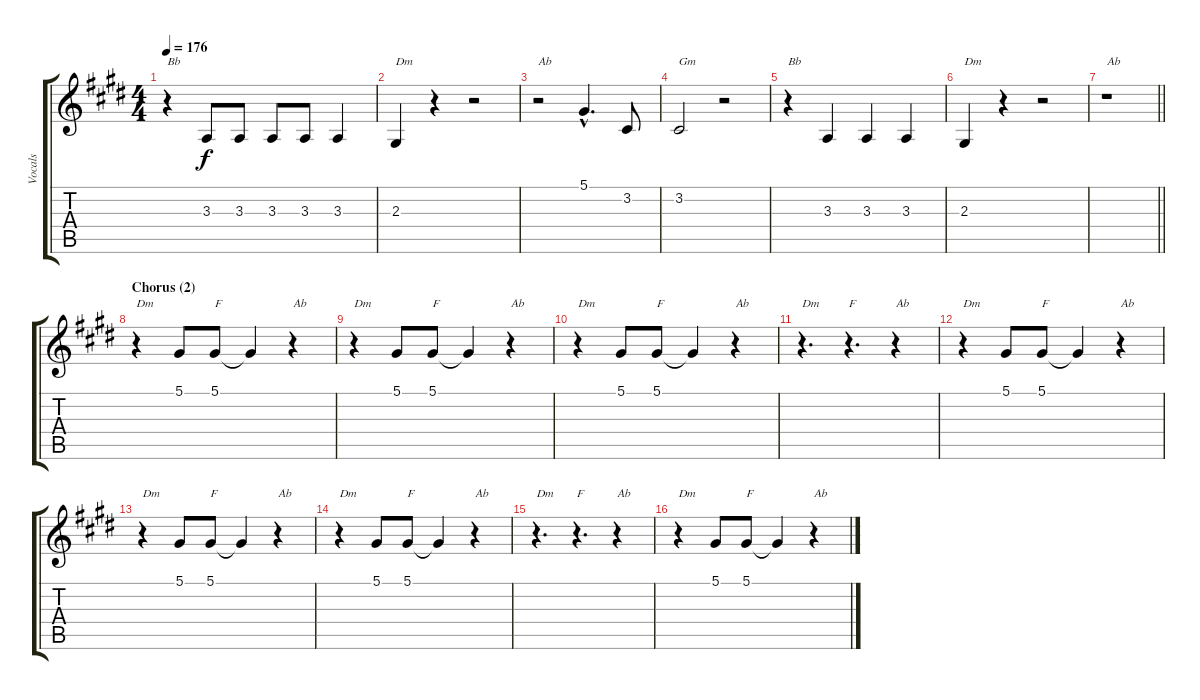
\track ("Vocals" "Vocals") {instrument sopranosax}
\staff {score tabs}
\tuning (Eb4 Bb3 Gb3 Db3 Ab2 Eb2) {hide}
\ts (4 4)
\tempo 176
\clef g2
\ks c#minor
r.4{txt "Bb" dy f} 3.3.8 3.3.8 3.3.8 3.3.8 3.3.4 |
2.3.4{txt "Dm"} r.4 r.2 |
r.2{txt "Ab"} 5.1{hac}.4{d} 3.2.8 |
3.2.2{txt "Gm"} r.2 |
r.4{txt "Bb"} 3.3.4 3.3.4 3.3.4 |
2.3.4{txt "Dm"} r.4 r.2 |
\barLineRight lightlight
r.1{txt "Ab"} |
\section ("" "Chorus (2)")
r.4{txt "Dm"} 5.1.8 5.1.8{txt "F"} 5.1{t}.4 r.4{txt "Ab"} |
r.4{txt "Dm"} 5.1.8 5.1.8{txt "F"} 5.1{t}.4 r.4{txt "Ab"} |
r.4{txt "Dm"} 5.1.8 5.1.8{txt "F"} 5.1{t}.4 r.4{txt "Ab"} |
r.4{d txt "Dm"} r.4{d txt "F"} r.4{txt "Ab"} |
r.4{txt "Dm"} 5.1.8 5.1.8{txt "F"} 5.1{t}.4 r.4{txt "Ab"} |
r.4{txt "Dm"} 5.1.8 5.1.8{txt "F"} 5.1{t}.4 r.4{txt "Ab"} |
r.4{txt "Dm"} 5.1.8 5.1.8{txt "F"} 5.1{t}.4 r.4{txt "Ab"} |
r.4{d txt "Dm"} r.4{d txt "F"} r.4{txt "Ab"} |
r.4{txt "Dm"} 5.1.8 5.1.8{txt "F"} 5.1{t}.4 r.4{txt "Ab"}
